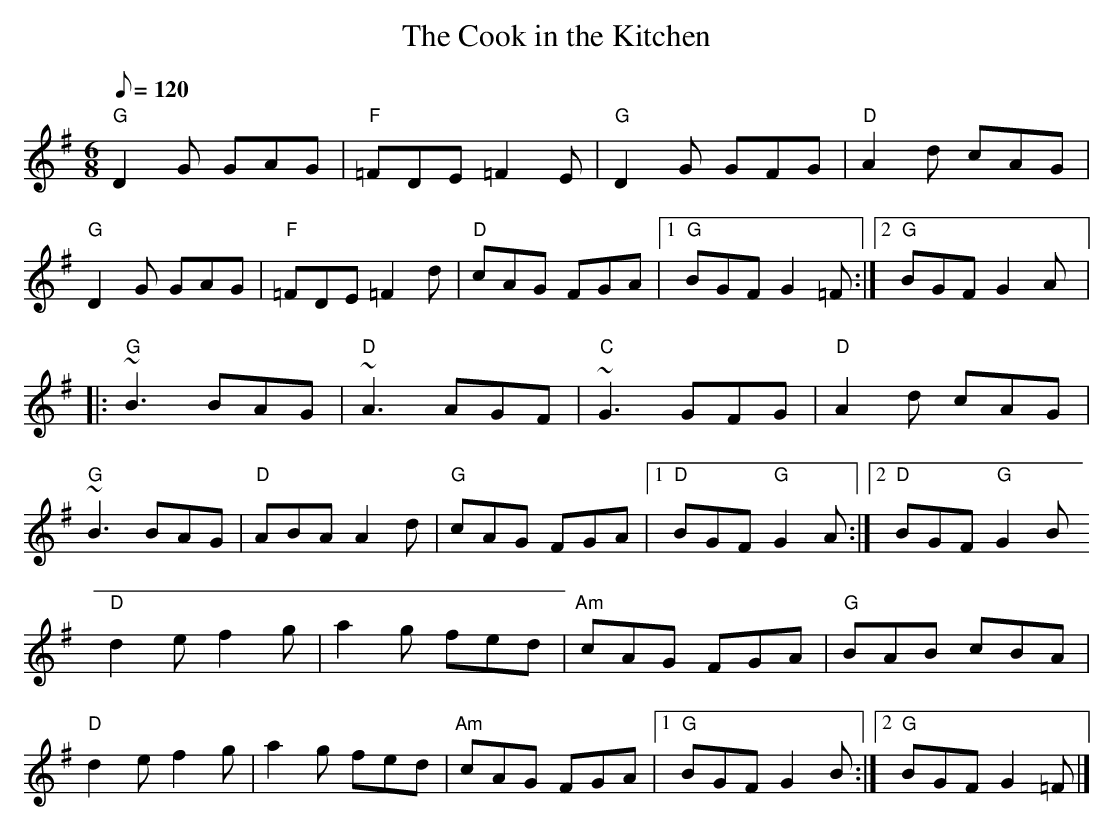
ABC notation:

X:1
T:Cook in the Kitchen, The
M:6/8
L:1/8
Q:120
K:Gmaj
"G"D2G GAG | "F"=FDE =F2E | "G"D2G GFG | "D"A2d cAG |
"G"D2G GAG | "F"=FDE =F2d | "D"cAG FGA |1 "G"BGF G2=F :|2 "G"BGF G2A|:
"G"~B3 BAG | "D"~A3 AGF | "C"~G3 GFG | "D"A2d cAG |
"G"~B3 BAG | "D"ABA A2d | "G"cAG FGA |1 "D"BGF "G"G2A :|2 "D"BGF "G"G2B
"D"d2e f2g | a2g fed | "Am"cAG FGA | "G"BAB cBA |
"D"d2e f2g | a2g fed | "Am"cAG FGA |1 "G"BGF G2B :|2 "G"BGF G2=F |]
